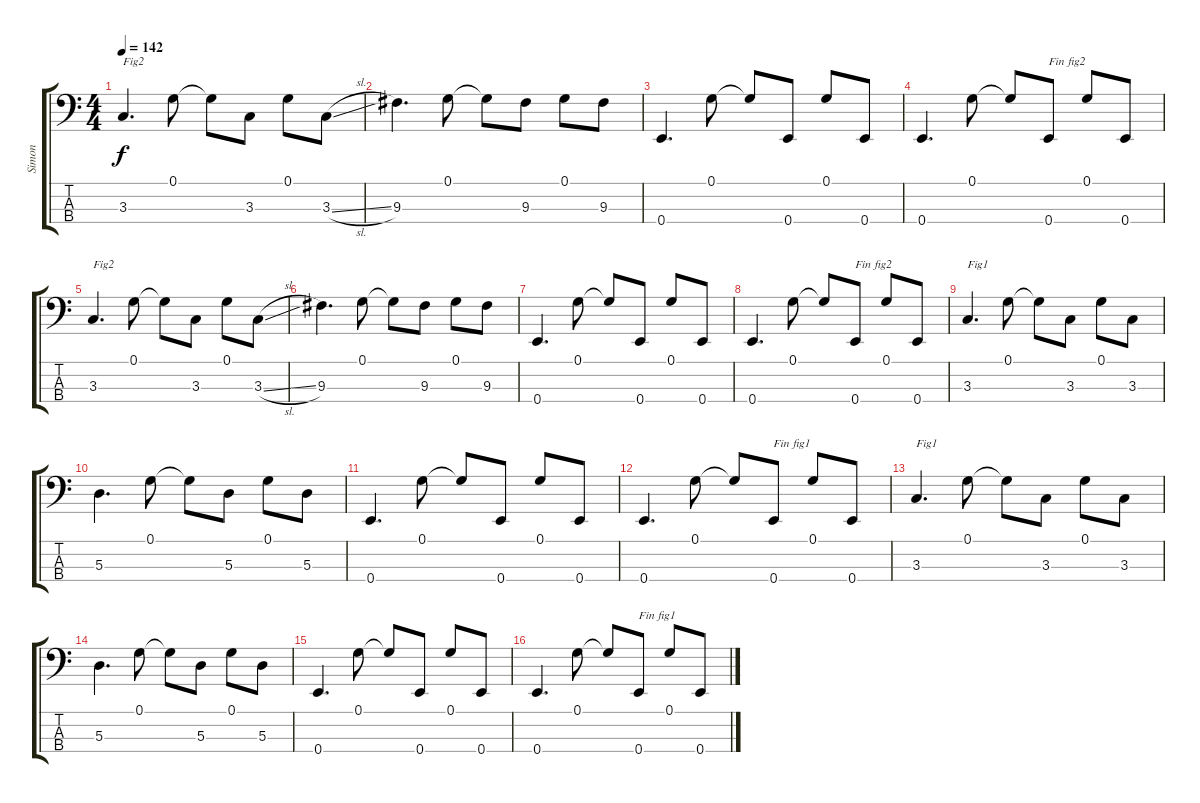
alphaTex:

\track ("Simon" "Simon") {instrument electricbasspick}
\staff {score tabs}
\tuning (G2 D2 A1 E1) {hide}
\ts (4 4)
\tempo 142
\clef f4
\ks c
3.3.4{d txt "Fig2" dy f} 0.1.8 0.1{t}.8 3.3.8 0.1.8 3.3{sl}.8 |
9.3.4{d} 0.1.8 0.1{t}.8 9.3.8 0.1.8 9.3.8 |
0.4.4{d} 0.1.8 0.1{t}.8 0.4.8 0.1.8 0.4.8 |
0.4.4{d} 0.1.8 0.1{t}.8 0.4.8{txt "Fin fig2"} 0.1.8 0.4.8 |
3.3.4{d txt "Fig2"} 0.1.8 0.1{t}.8 3.3.8 0.1.8 3.3{sl}.8 |
9.3.4{d} 0.1.8 0.1{t}.8 9.3.8 0.1.8 9.3.8 |
0.4.4{d} 0.1.8 0.1{t}.8 0.4.8 0.1.8 0.4.8 |
0.4.4{d} 0.1.8 0.1{t}.8 0.4.8{txt "Fin fig2"} 0.1.8 0.4.8 |
3.3.4{d txt "Fig1"} 0.1.8 0.1{t}.8 3.3.8 0.1.8 3.3.8 |
5.3.4{d} 0.1.8 0.1{t}.8 5.3.8 0.1.8 5.3.8 |
0.4.4{d} 0.1.8 0.1{t}.8 0.4.8 0.1.8 0.4.8 |
0.4.4{d} 0.1.8 0.1{t}.8 0.4.8{txt "Fin fig1"} 0.1.8 0.4.8 |
3.3.4{d txt "Fig1"} 0.1.8 0.1{t}.8 3.3.8 0.1.8 3.3.8 |
5.3.4{d} 0.1.8 0.1{t}.8 5.3.8 0.1.8 5.3.8 |
0.4.4{d} 0.1.8 0.1{t}.8 0.4.8 0.1.8 0.4.8 |
0.4.4{d} 0.1.8 0.1{t}.8 0.4.8{txt "Fin fig1"} 0.1.8 0.4.8
